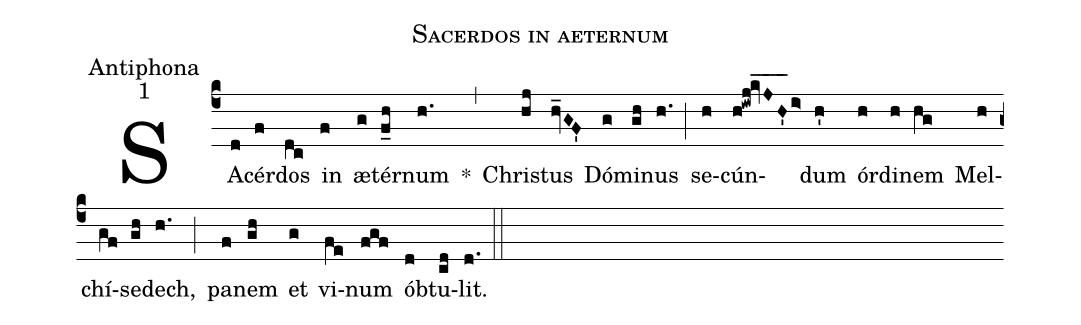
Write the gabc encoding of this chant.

name:Sacerdos in aeternum;
office-part:Antiphona;
mode:1;
%%
(c4) SA(d)cér(f)dos(dc) in(f) æ(g)tér(f_h)num(h.) *(,) Chri(hj)stus(hv_GF') Dó(g)mi(gh)nus(h.) (;) se(h)cún(h!iwj!kvJH'___i>)dum(h') ór(h)di(h)nem(hg) Mel(h)chí(gf)se(gh)dech,(h.) (;) pa(f)nem(gh) et(g) vi(fe)num(fgf) ób(d)tu(cd)lit.(d.) (::)
